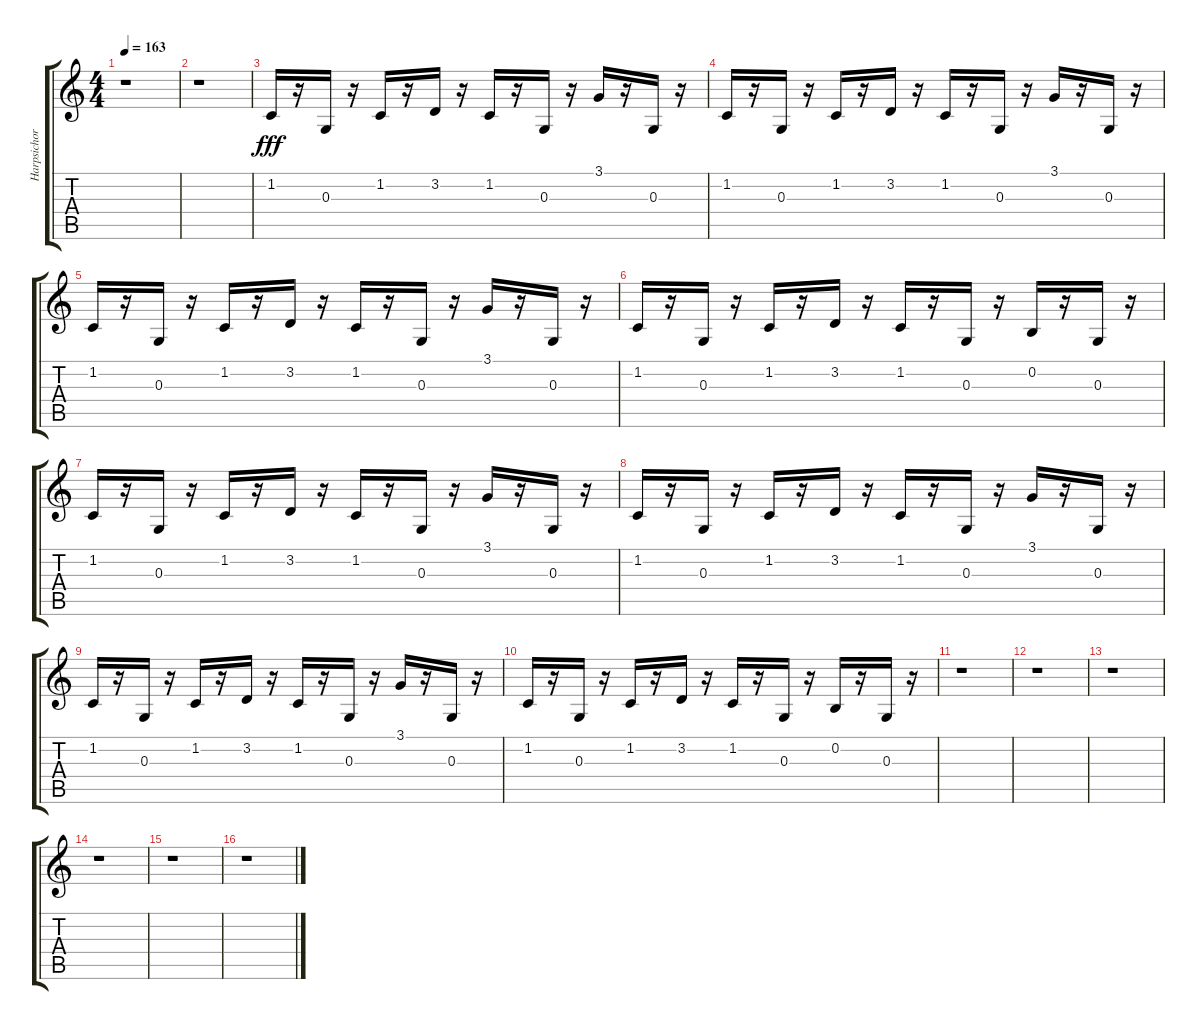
\track ("Harpsichord" "Harpsichor") {instrument harpsichord}
\staff {score tabs}
\tuning (E4 B3 G3 D3 A2 E2) {hide}
\ts (4 4)
\tempo 163
\clef g2
\ks c
r.1{dy fff} |
r.1 |
1.2.16 r.16 0.3.16 r.16 1.2.16 r.16 3.2.16 r.16 1.2.16 r.16 0.3.16 r.16 3.1.16 r.16 0.3.16 r.16 |
1.2.16 r.16 0.3.16 r.16 1.2.16 r.16 3.2.16 r.16 1.2.16 r.16 0.3.16 r.16 3.1.16 r.16 0.3.16 r.16 |
1.2.16 r.16 0.3.16 r.16 1.2.16 r.16 3.2.16 r.16 1.2.16 r.16 0.3.16 r.16 3.1.16 r.16 0.3.16 r.16 |
1.2.16 r.16 0.3.16 r.16 1.2.16 r.16 3.2.16 r.16 1.2.16 r.16 0.3.16 r.16 0.2.16 r.16 0.3.16 r.16 |
1.2.16 r.16 0.3.16 r.16 1.2.16 r.16 3.2.16 r.16 1.2.16 r.16 0.3.16 r.16 3.1.16 r.16 0.3.16 r.16 |
1.2.16 r.16 0.3.16 r.16 1.2.16 r.16 3.2.16 r.16 1.2.16 r.16 0.3.16 r.16 3.1.16 r.16 0.3.16 r.16 |
1.2.16 r.16 0.3.16 r.16 1.2.16 r.16 3.2.16 r.16 1.2.16 r.16 0.3.16 r.16 3.1.16 r.16 0.3.16 r.16 |
1.2.16 r.16 0.3.16 r.16 1.2.16 r.16 3.2.16 r.16 1.2.16 r.16 0.3.16 r.16 0.2.16 r.16 0.3.16 r.16 |
r.1 |
r.1 |
r.1 |
r.1 |
r.1 |
r.1
